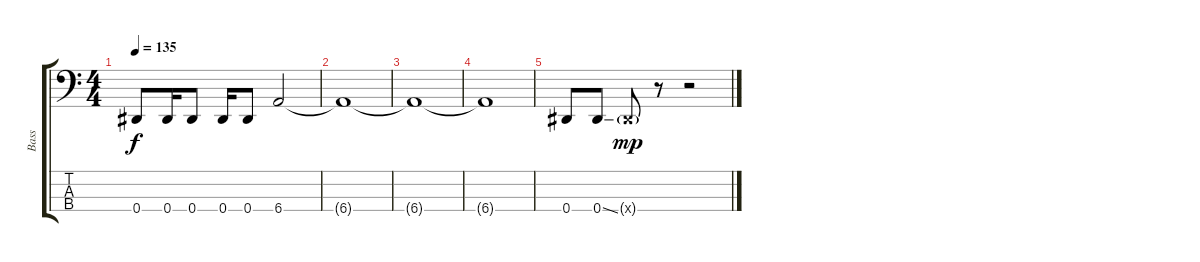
\track ("Bass" "Bass") {instrument electricbasspick}
\staff {score tabs}
\tuning (Gb2 Db2 Ab1 Eb1) {hide}
\ts (4 4)
\tempo 135
\clef f4
\ks c
0.4.8{dy f} 0.4.16 0.4.8 0.4.16 0.4.8 6.4.2 |
6.4{t}.1 |
6.4{t}.1 |
6.4{t}.1 |
0.4.8 0.4{ss}.8 0.4{g x}.8{dy mp} r.8 r.2
